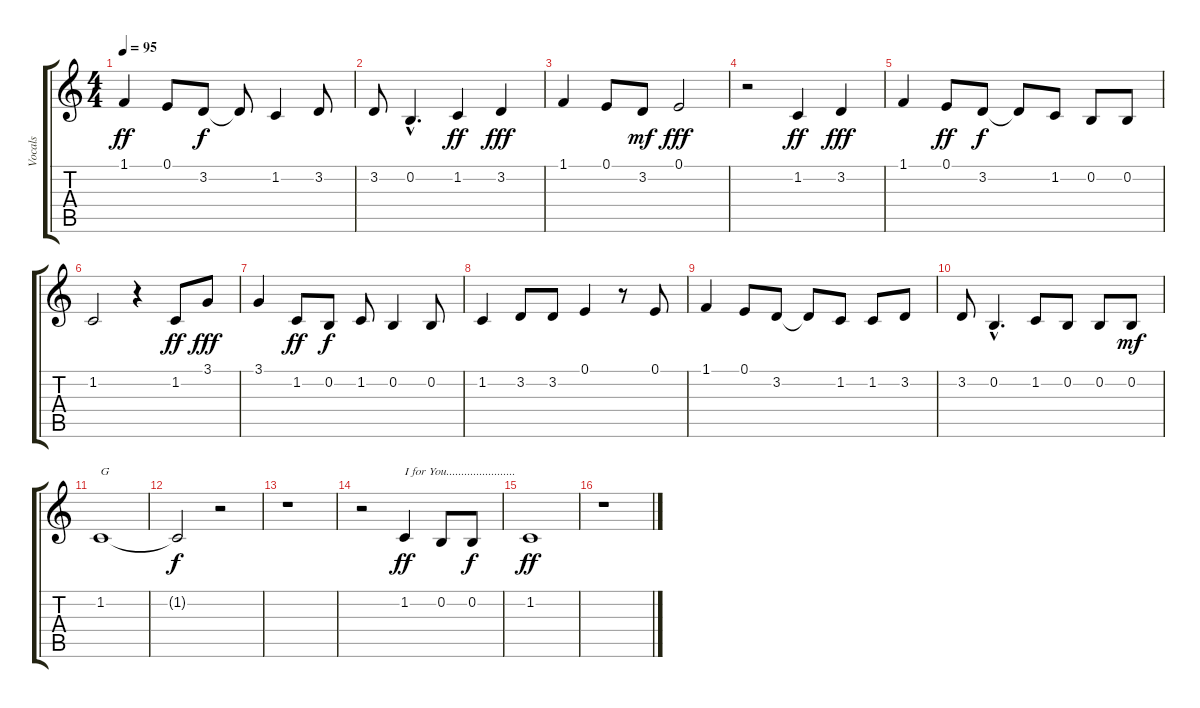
\track ("Vocals" "Vocals") {instrument englishhorn}
\staff {score tabs}
\tuning (E4 B3 G3 D3 A2 E2) {hide}
\ts (4 4)
\tempo 95
\clef g2
\ks c
1.1.4{dy ff} 0.1.8 3.2.8{dy f} 3.2{t}.8 1.2.4 3.2.8 |
3.2.8 0.2{hac}.4{d} 1.2.4{dy ff} 3.2.4{dy fff} |
1.1.4 0.1.8 3.2.8{dy mf} 0.1.2{dy fff} |
r.2 1.2.4{dy ff} 3.2.4{dy fff} |
1.1.4 0.1.8{dy ff} 3.2.8{dy f} 3.2{t}.8 1.2.8 0.2.8 0.2.8 |
1.2.2 r.4 1.2.8{dy ff} 3.1.8{dy fff} |
3.1.4 1.2.8{dy ff} 0.2.8{dy f} 1.2.8 0.2.4 0.2.8 |
1.2.4 3.2.8 3.2.8 0.1.4 r.8 0.1.8 |
1.1.4 0.1.8 3.2.8 3.2{t}.8 1.2.8 1.2.8 3.2.8 |
3.2.8 0.2{hac}.4{d} 1.2.8 0.2.8 0.2.8 0.2.8{dy mf} |
1.2.1{txt "G"} |
1.2{t}.2{dy f} r.2 |
r.1 |
r.2 1.2.4{txt "I for You......................." dy ff} 0.2.8 0.2.8{dy f} |
1.2.1{dy ff} |
r.1
